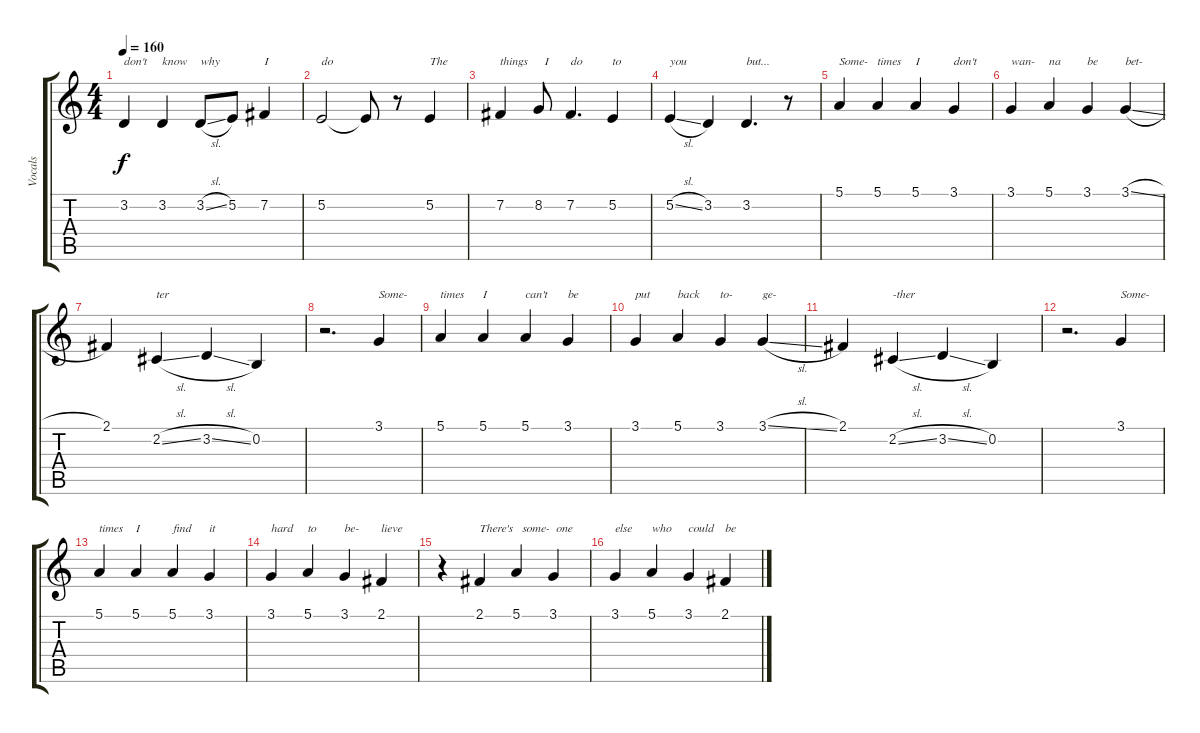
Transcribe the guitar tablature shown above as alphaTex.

\track ("Vocals" "Vocals") {instrument lead1square}
\staff {score tabs}
\tuning (E4 B3 G3 D3 A2 E2) {hide}
\ts (4 4)
\tempo 160
\clef g2
\ks c
3.2.4{txt "don't" dy f} 3.2.4{txt "know"} 3.2{sl}.8{txt "why"} 5.2.8 7.2.4{txt "I"} |
5.2.2{txt "do"} 5.2{t}.8 r.8 5.2.4{txt "The"} |
7.2.4{txt "things"} 8.2.8{txt "  I"} 7.2.4{d txt "do"} 5.2.4{txt "to"} |
5.2{sl}.4{txt "you"} 3.2.4 3.2.4{d txt "but..."} r.8 |
5.1.4{txt "Some-"} 5.1.4{txt "times"} 5.1.4{txt "I"} 3.1.4{txt "don't"} |
3.1.4{txt "wan-"} 5.1.4{txt "na"} 3.1.4{txt "be"} 3.1{sl}.4{txt "bet-"} |
2.1.4 2.2{sl}.4{txt "ter"} 3.2{sl}.4 0.2.4 |
r.2{d} 3.1.4{txt "Some-"} |
5.1.4{txt "times"} 5.1.4{txt "I"} 5.1.4{txt "can't"} 3.1.4{txt "be"} |
3.1.4{txt "put"} 5.1.4{txt "back"} 3.1.4{txt "to-"} 3.1{sl}.4{txt "ge-"} |
2.1.4 2.2{sl}.4{txt "-ther"} 3.2{sl}.4 0.2.4 |
r.2{d} 3.1.4{txt "Some-"} |
5.1.4{txt "times"} 5.1.4{txt "I"} 5.1.4{txt "find"} 3.1.4{txt "it"} |
3.1.4{txt "hard"} 5.1.4{txt "to"} 3.1.4{txt "be-"} 2.1.4{txt "lieve"} |
r.4 2.1.4{txt "There's"} 5.1.4{txt "  some-"} 3.1.4{txt " one"} |
3.1.4{txt "else"} 5.1.4{txt "who"} 3.1.4{txt "could"} 2.1.4{txt "be"}
